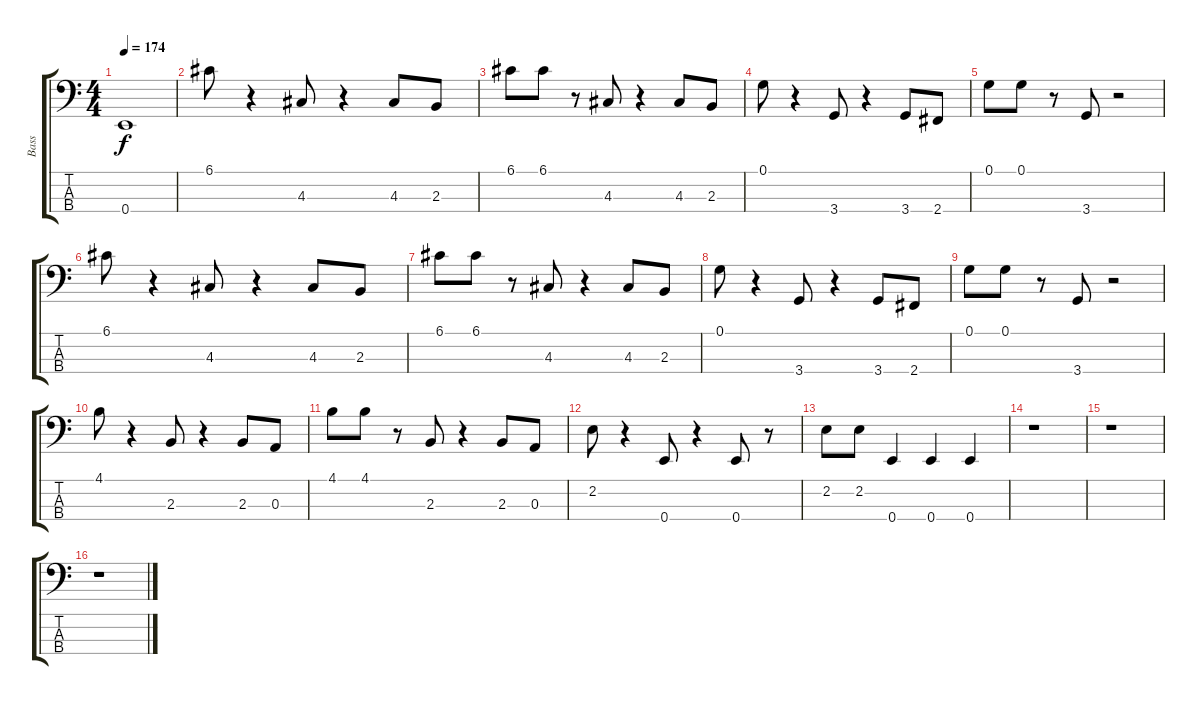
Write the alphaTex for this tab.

\track ("Bass" "Bass") {instrument synthbass1}
\staff {score tabs}
\tuning (G2 D2 A1 E1) {hide}
\ts (4 4)
\tempo 174
\clef f4
\ks c
0.4.1{dy f} |
6.1.8 r.4 4.3.8 r.4 4.3.8 2.3.8 |
6.1.8 6.1.8 r.8 4.3.8 r.4 4.3.8 2.3.8 |
0.1.8 r.4 3.4.8 r.4 3.4.8 2.4.8 |
0.1.8 0.1.8 r.8 3.4.8 r.2 |
6.1.8 r.4 4.3.8 r.4 4.3.8 2.3.8 |
6.1.8 6.1.8 r.8 4.3.8 r.4 4.3.8 2.3.8 |
0.1.8 r.4 3.4.8 r.4 3.4.8 2.4.8 |
0.1.8 0.1.8 r.8 3.4.8 r.2 |
4.1.8 r.4 2.3.8 r.4 2.3.8 0.3.8 |
4.1.8 4.1.8 r.8 2.3.8 r.4 2.3.8 0.3.8 |
2.2.8 r.4 0.4.8 r.4 0.4.8 r.8 |
2.2.8 2.2.8 0.4.4 0.4.4 0.4.4 |
r.1 |
r.1 |
r.1
